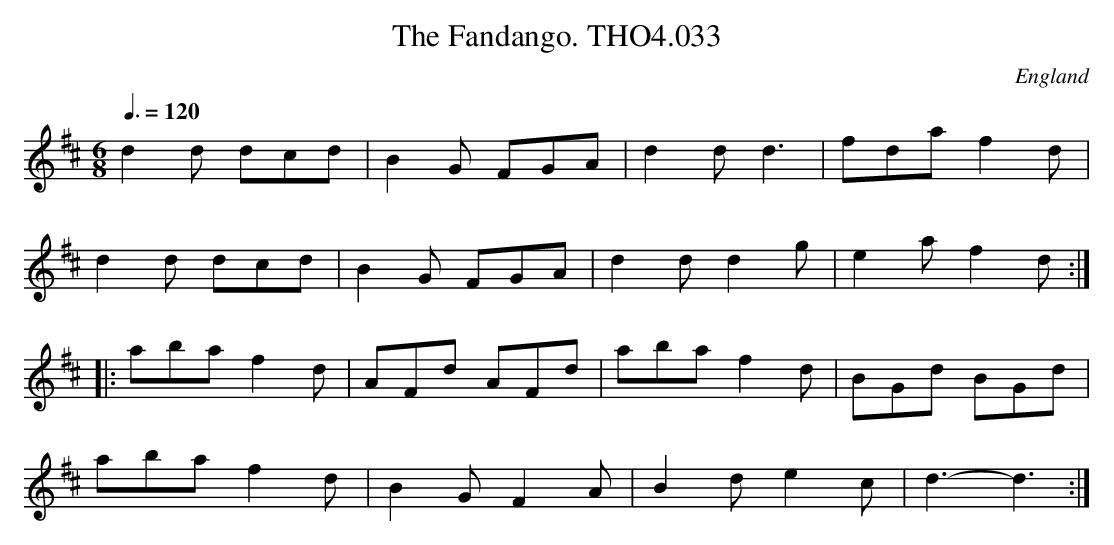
X:1
T:Fandango. THO4.033, The
O:England
M:6/8
L:1/8
Q:3/8=120
K:D major
d2 d dcd|B2 G FGA|d2 d d3|fda f2 d|
d2 d dcd|B2 G FGA|d2 d d2 g|e2 a f2 d:|
|:aba f2 d|AFd AFd|aba f2 d|BGd BGd|
aba f2 d|B2 G F2 A|B2 d e2 c|d3-d3:|
